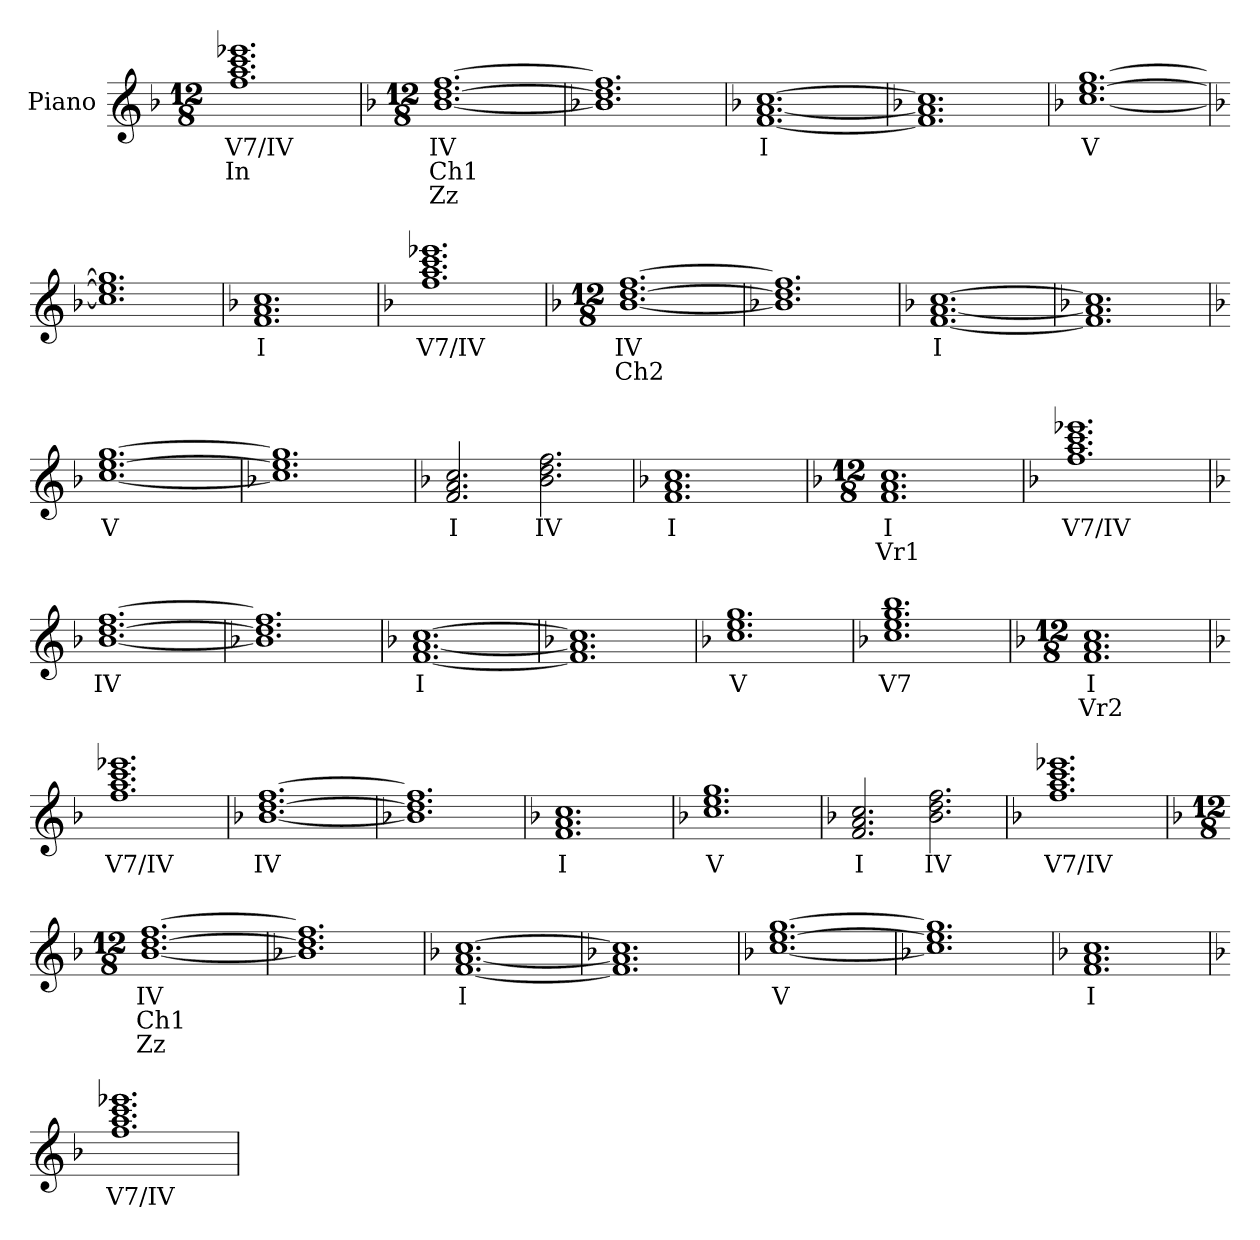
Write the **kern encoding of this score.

**kern	**text	**text	**text
*part1	*part1	*part1	*part1
*staff1	*staff1	*staff1	*staff1
*I"Piano	*	*	*
*I'Pno	*	*	*
*k[b-]	*	*	*
*F:	*	*	*
*M12/8	*	*	*
=	=	=	=
1.ff 1.aa 1.ccc 1.eee-X	V7/IV	In	.
=	=	=	=
*k[b-]	*	*	*
*F:	*	*	*
*M12/8	*	*	*
[1.b- [1.dd [1.ff	IV	Ch1	Zz
=	=	=	=
*k[b-]	*	*	*
*F:	*	*	*
1.b-] 1.dd] 1.ff]	.	.	.
=	=	=	=
*k[b-]	*	*	*
*F:	*	*	*
[1.f [1.a [1.cc	I	.	.
=	=	=	=
*k[b-]	*	*	*
*F:	*	*	*
1.f] 1.a] 1.cc]	.	.	.
=	=	=	=
*k[b-]	*	*	*
*F:	*	*	*
[1.cc [1.ee [1.gg	V	.	.
=	=	=	=
*k[b-]	*	*	*
*F:	*	*	*
1.cc] 1.ee] 1.gg]	.	.	.
=	=	=	=
*k[b-]	*	*	*
*F:	*	*	*
1.f 1.a 1.cc	I	.	.
=	=	=	=
*k[b-]	*	*	*
*F:	*	*	*
1.ff 1.aa 1.ccc 1.eee-X	V7/IV	.	.
=	=	=	=
*k[b-]	*	*	*
*F:	*	*	*
*M12/8	*	*	*
[1.b- [1.dd [1.ff	IV	Ch2	.
=	=	=	=
*k[b-]	*	*	*
*F:	*	*	*
1.b-] 1.dd] 1.ff]	.	.	.
=	=	=	=
*k[b-]	*	*	*
*F:	*	*	*
[1.f [1.a [1.cc	I	.	.
=	=	=	=
*k[b-]	*	*	*
*F:	*	*	*
1.f] 1.a] 1.cc]	.	.	.
=	=	=	=
*k[b-]	*	*	*
*F:	*	*	*
[1.cc [1.ee [1.gg	V	.	.
=	=	=	=
*k[b-]	*	*	*
*F:	*	*	*
1.cc] 1.ee] 1.gg]	.	.	.
=	=	=	=
*k[b-]	*	*	*
*F:	*	*	*
2.f 2.a 2.cc	I	.	.
2.b- 2.dd 2.ff	IV	.	.
=	=	=	=
*k[b-]	*	*	*
*F:	*	*	*
1.f 1.a 1.cc	I	.	.
=	=	=	=
*k[b-]	*	*	*
*F:	*	*	*
*M12/8	*	*	*
1.f 1.a 1.cc	I	Vr1	.
=	=	=	=
*k[b-]	*	*	*
*F:	*	*	*
1.ff 1.aa 1.ccc 1.eee-X	V7/IV	.	.
=	=	=	=
*k[b-]	*	*	*
*F:	*	*	*
[1.b- [1.dd [1.ff	IV	.	.
=	=	=	=
*k[b-]	*	*	*
*F:	*	*	*
1.b-] 1.dd] 1.ff]	.	.	.
=	=	=	=
*k[b-]	*	*	*
*F:	*	*	*
[1.f [1.a [1.cc	I	.	.
=	=	=	=
*k[b-]	*	*	*
*F:	*	*	*
1.f] 1.a] 1.cc]	.	.	.
=	=	=	=
*k[b-]	*	*	*
*F:	*	*	*
1.cc 1.ee 1.gg	V	.	.
=	=	=	=
*k[b-]	*	*	*
*F:	*	*	*
1.cc 1.ee 1.gg 1.bb-	V7	.	.
=	=	=	=
*k[b-]	*	*	*
*F:	*	*	*
*M12/8	*	*	*
1.f 1.a 1.cc	I	Vr2	.
=	=	=	=
*k[b-]	*	*	*
*F:	*	*	*
1.ff 1.aa 1.ccc 1.eee-X	V7/IV	.	.
=	=	=	=
*k[b-]	*	*	*
*F:	*	*	*
[1.b- [1.dd [1.ff	IV	.	.
=	=	=	=
*k[b-]	*	*	*
*F:	*	*	*
1.b-] 1.dd] 1.ff]	.	.	.
=	=	=	=
*k[b-]	*	*	*
*F:	*	*	*
1.f 1.a 1.cc	I	.	.
=	=	=	=
*k[b-]	*	*	*
*F:	*	*	*
1.cc 1.ee 1.gg	V	.	.
=	=	=	=
*k[b-]	*	*	*
*F:	*	*	*
2.f 2.a 2.cc	I	.	.
2.b- 2.dd 2.ff	IV	.	.
=	=	=	=
*k[b-]	*	*	*
*F:	*	*	*
1.ff 1.aa 1.ccc 1.eee-X	V7/IV	.	.
=	=	=	=
*k[b-]	*	*	*
*F:	*	*	*
*M12/8	*	*	*
[1.b- [1.dd [1.ff	IV	Ch1	Zz
=	=	=	=
*k[b-]	*	*	*
*F:	*	*	*
1.b-] 1.dd] 1.ff]	.	.	.
=	=	=	=
*k[b-]	*	*	*
*F:	*	*	*
[1.f [1.a [1.cc	I	.	.
=	=	=	=
*k[b-]	*	*	*
*F:	*	*	*
1.f] 1.a] 1.cc]	.	.	.
=	=	=	=
*k[b-]	*	*	*
*F:	*	*	*
[1.cc [1.ee [1.gg	V	.	.
=	=	=	=
*k[b-]	*	*	*
*F:	*	*	*
1.cc] 1.ee] 1.gg]	.	.	.
=	=	=	=
*k[b-]	*	*	*
*F:	*	*	*
1.f 1.a 1.cc	I	.	.
=	=	=	=
*k[b-]	*	*	*
*F:	*	*	*
1.ff 1.aa 1.ccc 1.eee-X	V7/IV	.	.
=	=	=	=
*-	*-	*-	*-
